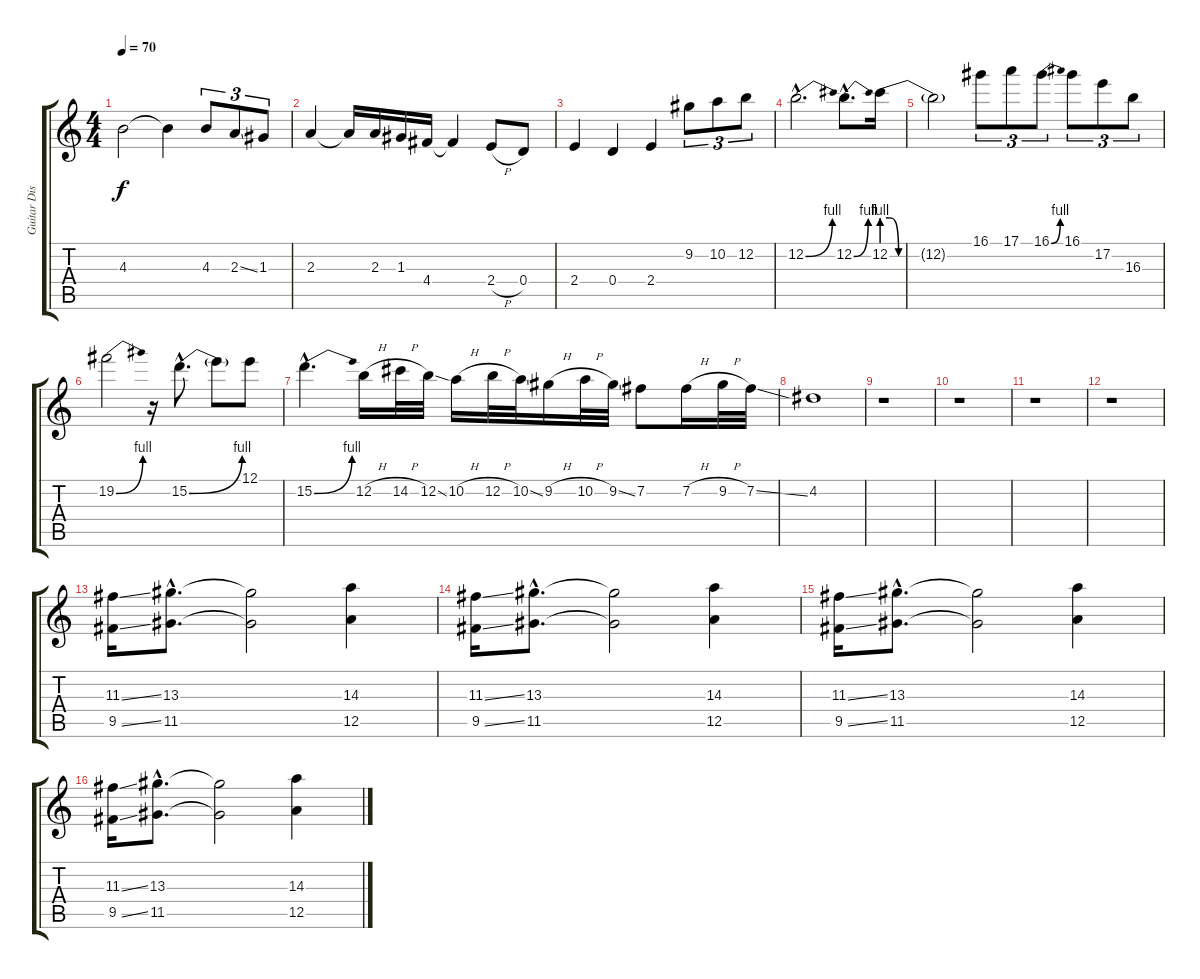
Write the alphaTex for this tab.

\track ("Guitar Distortion 1" "Guitar Dis") {instrument distortionguitar}
\staff {score tabs}
\tuning (E4 B3 G3 D3 A2 E2) {hide}
\ts (4 4)
\tempo 70
\clef g2
\ks c
4.3.2{dy f} 4.3{t}.4 4.3.8{tu (3 2)} 2.3{ss}.8{tu (3 2)} 1.3.8{tu (3 2)} |
2.3.4 2.3{t}.16 2.3.16 1.3.16 4.4.16 4.4{t}.4 2.4{h}.8 0.4.8 |
2.4.4 0.4.4 2.4.4 9.2.8{tu (3 2)} 10.2.8{tu (3 2)} 12.2.8{tu (3 2)} |
12.2{be (bend 0 0 60 4) hac}.2{d} 12.2{be (bend 0 0 60 4) hac}.8{d} 12.2{be (custom 0 4 5 4 11 0 40 0 60 0)}.16 |
12.2{t}.2 16.1.8{tu (3 2)} 17.1.8{tu (3 2)} 16.1{be (bend 0 0 60 4)}.8{tu (3 2)} 16.1.8{tu (3 2)} 17.2.8{tu (3 2)} 16.3.8{tu (3 2)} |
19.2{be (bend 0 0 60 4)}.2 r.16 15.2{be (bend 0 0 60 4) hac}.8{d} 15.2{t}.8 12.1.8 |
15.2{be (bend 0 0 60 4) hac}.4{d} 12.2{h}.16 14.2{h}.32 12.2{ss}.32 10.2{h}.16 12.2{h}.32 10.2{ss}.32 9.2{h}.16 10.2{h}.32 9.2{ss}.32 7.2.8 7.2{h}.16 9.2{h}.32 7.2{ss}.32 |
4.2.1 |
r.1 |
r.1 |
r.1 |
r.1 |
(11.3{ss} 9.5{ss}).16 (13.3{hac} 11.5{hac}).8{d} (13.3{t} 11.5{t}).2 (14.3 12.5).4 |
(11.3{ss} 9.5{ss}).16 (13.3{hac} 11.5{hac}).8{d} (13.3{t} 11.5{t}).2 (14.3 12.5).4 |
(11.3{ss} 9.5{ss}).16 (13.3{hac} 11.5{hac}).8{d} (13.3{t} 11.5{t}).2 (14.3 12.5).4 |
(11.3{ss} 9.5{ss}).16 (13.3{hac} 11.5{hac}).8{d} (13.3{t} 11.5{t}).2 (14.3 12.5).4
